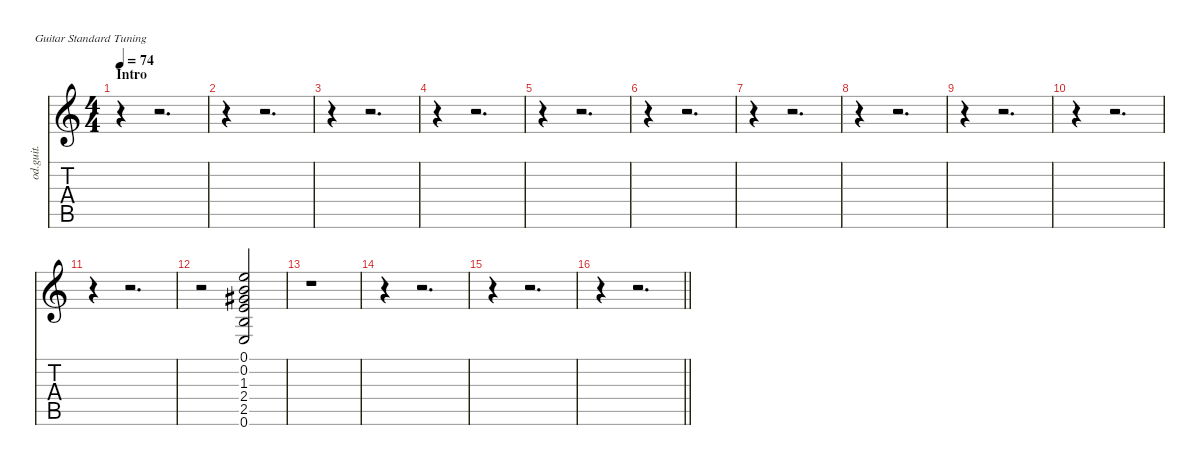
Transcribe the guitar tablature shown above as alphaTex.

\defaultSystemsLayout 4
\hideDynamics
\bracketExtendMode nobrackets
\otherSystemsTrackNameOrientation horizontal
\track ("Rhythm Guitar" "od.guit.") {instrument overdrivenguitar}
\staff {score tabs}
\tuning (E4 B3 G3 D3 A2 E2)
\ts (4 4)
\beaming (8 2 2 2 2)
\section ("" "Intro")
\tempo 74
\clef g2
\ks c
r.4{dy f instrument overdrivenguitar beam Down} r.2{d beam Down} |
r.4{beam Down} r.2{d beam Down} |
r.4{beam Down} r.2{d beam Down} |
r.4{beam Down} r.2{d beam Down} |
r.4{beam Down} r.2{d beam Down} |
r.4{beam Down} r.2{d beam Down} |
r.4{beam Down} r.2{d beam Down} |
r.4{beam Down} r.2{d beam Down} |
r.4{beam Down} r.2{d beam Down} |
r.4{beam Down} r.2{d beam Down} |
r.4{beam Down} r.2{d beam Down} |
r.2{beam Down} (0.1 0.2 1.3{acc #} 2.4 2.5 0.6).2{beam Up} |
r.1{beam Down} |
r.4{beam Down} r.2{d beam Down} |
r.4{beam Down} r.2{d beam Down} |
\barLineRight lightlight
r.4{beam Down} r.2{d beam Down}
